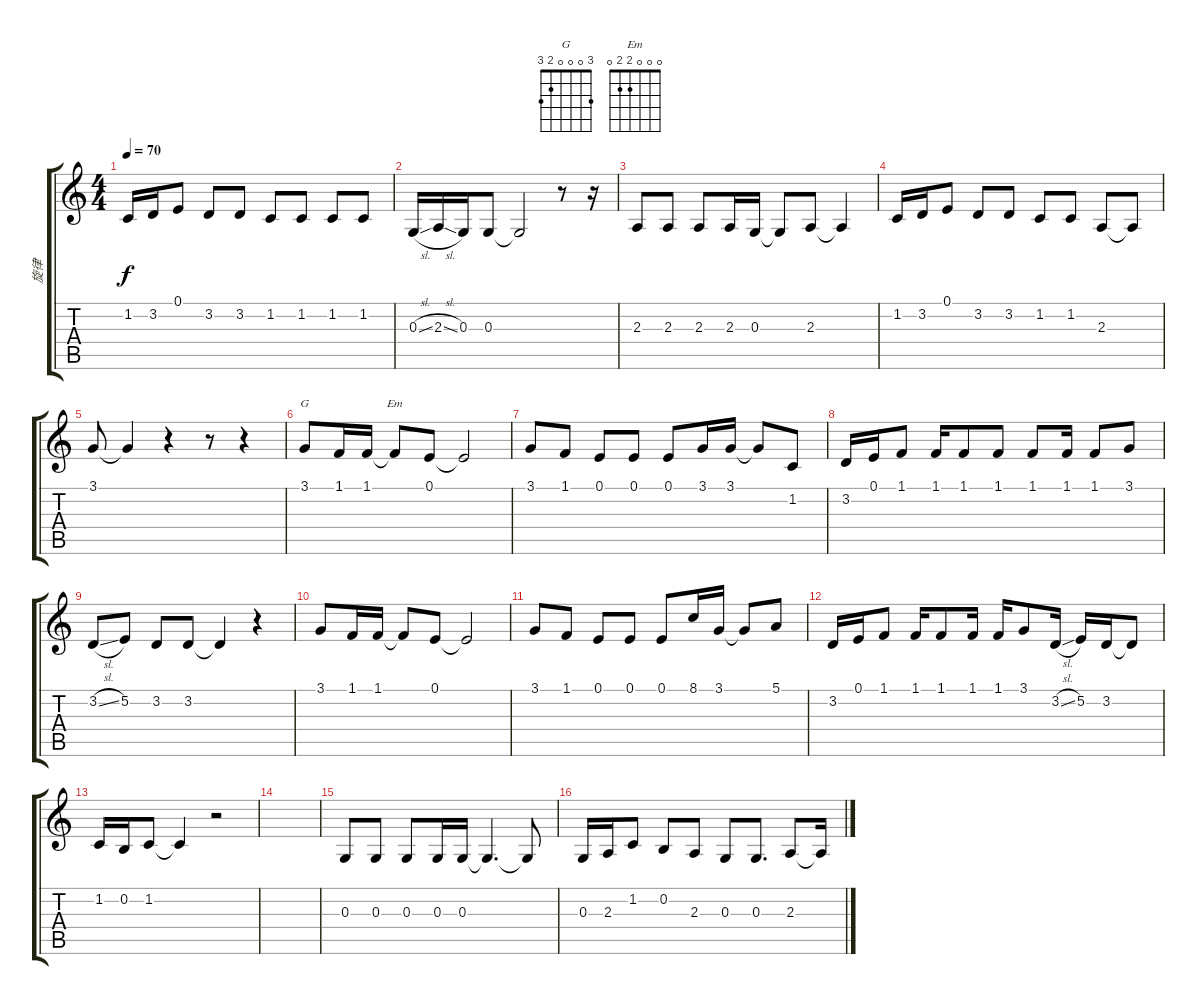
\track ("旋律" "旋律") {instrument accordion}
\staff {score tabs}
\tuning (E4 B3 G3 D3 A2 E2) {hide}
\chord ("G" 3 0 0 0 2 3)
\chord ("Em" 0 0 0 2 2 0)
\ts (4 4)
\tempo 70
\clef g2
\ks c
1.2.16{dy f} 3.2.16 0.1.8 3.2.8 3.2.8 1.2.8 1.2.8 1.2.8 1.2.8 |
0.3{sl}.16 2.3{sl}.16 0.3.16 0.3.8 0.3{t}.2 r.8 r.16 |
2.3.8 2.3.8 2.3.8 2.3.16 0.3.16 0.3{t}.8 2.3.8 2.3{t}.4 |
1.2.16 3.2.16 0.1.8 3.2.8 3.2.8 1.2.8 1.2.8 2.3.8 2.3{t}.8 |
3.1.8 3.1{t}.4 r.4 r.8 r.4 |
3.1.8{ch "G"} 1.1.16 1.1.16 1.1{t}.8{ch "Em"} 0.1.8 0.1{t}.2 |
3.1.8 1.1.8 0.1.8 0.1.8 0.1.8 3.1.16 3.1.16 3.1{t}.8 1.2.8 |
3.2.16 0.1.16 1.1.8 1.1.16 1.1.8 1.1.8 1.1.8 1.1.16 1.1.8 3.1.8 |
3.2{sl}.8 5.2.8 3.2.8 3.2.8 3.2{t}.4 r.4 |
3.1.8 1.1.16 1.1.16 1.1{t}.8 0.1.8 0.1{t}.2 |
3.1.8 1.1.8 0.1.8 0.1.8 0.1.8 8.1.16 3.1.16 3.1{t}.8 5.1.8 |
3.2.16 0.1.16 1.1.8 1.1.16 1.1.8 1.1.16 1.1.16 3.1.8 3.2{sl}.16 5.2.16 3.2.16 3.2{t}.8 |
1.2.16 0.2.16 1.2.8 1.2{t}.4 r.2 |
|
0.3.8 0.3.8 0.3.8 0.3.16 0.3.16 0.3{t}.4{d} 0.3{t}.8 |
0.3.16 2.3.16 1.2.8 0.2.8 2.3.8 0.3.8 0.3.8{d} 2.3.8 2.3{t}.16
